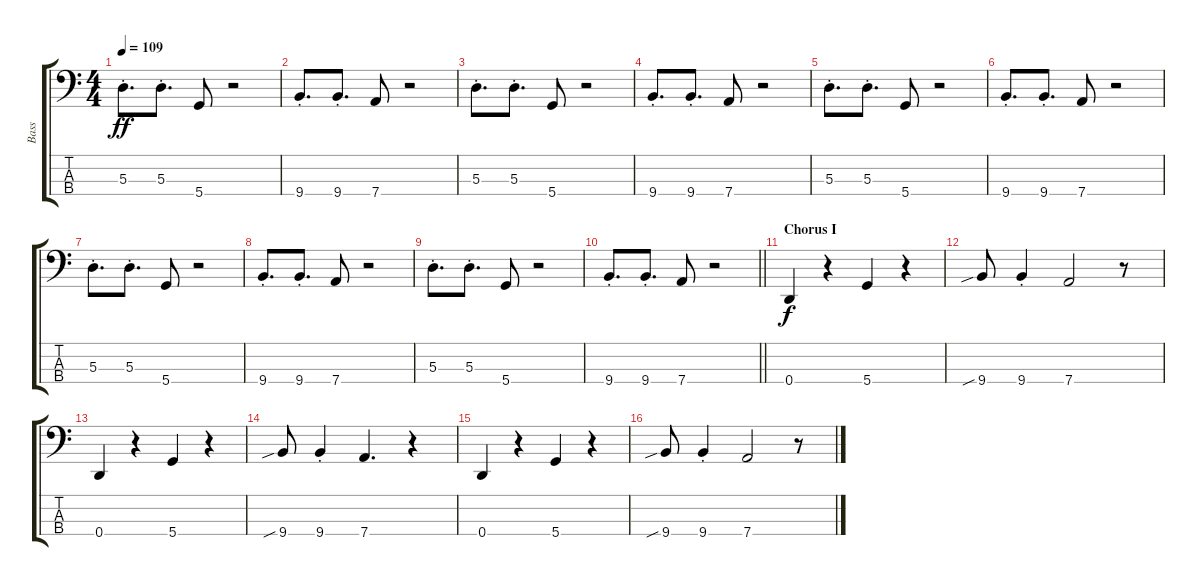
\track ("Bass" "Bass") {instrument synthbass2}
\staff {score tabs}
\tuning (G2 D2 A1 D1) {hide}
\ts (4 4)
\tempo 109
\clef f4
\ks c
5.3{st}.8{d dy ff} 5.3{st}.8{d} 5.4.8 r.2 |
9.4{st}.8{d} 9.4{st}.8{d} 7.4.8 r.2 |
5.3{st}.8{d} 5.3{st}.8{d} 5.4.8 r.2 |
9.4{st}.8{d} 9.4{st}.8{d} 7.4.8 r.2 |
5.3{st}.8{d} 5.3{st}.8{d} 5.4.8 r.2 |
9.4{st}.8{d} 9.4{st}.8{d} 7.4.8 r.2 |
5.3{st}.8{d} 5.3{st}.8{d} 5.4.8 r.2 |
9.4{st}.8{d} 9.4{st}.8{d} 7.4.8 r.2 |
5.3{st}.8{d} 5.3{st}.8{d} 5.4.8 r.2 |
\barLineRight lightlight
9.4{st}.8{d} 9.4{st}.8{d} 7.4.8 r.2 |
\section ("" "Chorus I")
0.4.4{dy f} r.4 5.4.4 r.4 |
9.4{sib}.8 9.4{st}.4 7.4.2 r.8 |
0.4.4 r.4 5.4.4 r.4 |
9.4{sib}.8 9.4{st}.4 7.4.4{d} r.4 |
0.4.4 r.4 5.4.4 r.4 |
9.4{sib}.8 9.4{st}.4 7.4.2 r.8
